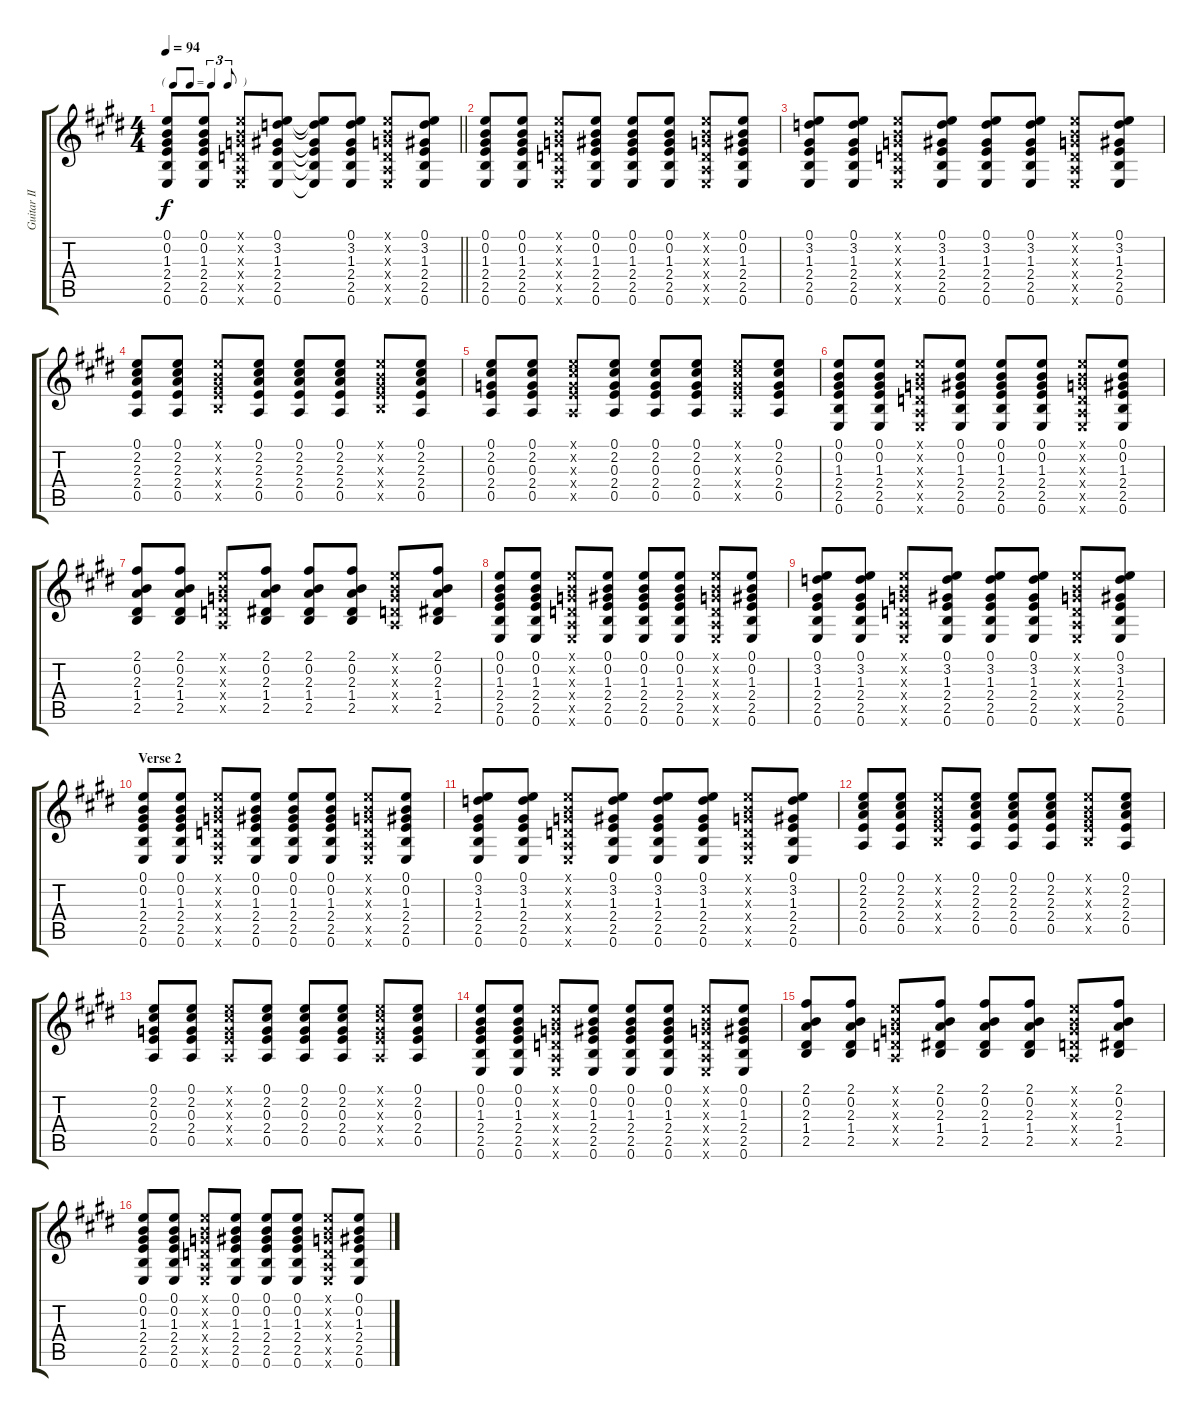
\track ("Guitar II [Andy]" "Guitar II ") {instrument acousticguitarnylon}
\staff {score tabs}
\tuning (E4 B3 G3 D3 A2 E2) {hide}
\ts (4 4)
\tf triplet8th
\tempo 94
\clef g2
\barLineRight lightlight
\ks e
(0.1 0.2 1.3 2.4 2.5 0.6).8{dy f} (0.1 0.2 1.3 2.4 2.5 0.6).8 (0.1{x} 0.2{x} 0.3{x} 0.4{x} 0.5{x} 0.6{x}).8 (0.1 3.2 1.3 2.4 2.5 0.6).8 (0.1{t} 3.2{t} 1.3{t} 2.4{t} 2.5{t} 0.6{t}).8 (0.1 3.2 1.3 2.4 2.5 0.6).8 (0.1{x} 0.2{x} 0.3{x} 0.4{x} 0.5{x} 0.6{x}).8 (0.1 3.2 1.3 2.4 2.5 0.6).8 |
(0.1 0.2 1.3 2.4 2.5 0.6).8 (0.1 0.2 1.3 2.4 2.5 0.6).8 (0.1{x} 0.2{x} 0.3{x} 0.4{x} 0.5{x} 0.6{x}).8 (0.1 0.2 1.3 2.4 2.5 0.6).8 (0.1 0.2 1.3 2.4 2.5 0.6).8 (0.1 0.2 1.3 2.4 2.5 0.6).8 (0.1{x} 0.2{x} 0.3{x} 0.4{x} 0.5{x} 0.6{x}).8 (0.1 0.2 1.3 2.4 2.5 0.6).8 |
(0.1 3.2 1.3 2.4 2.5 0.6).8 (0.1 3.2 1.3 2.4 2.5 0.6).8 (0.1{x} 0.2{x} 0.3{x} 0.4{x} 0.5{x} 0.6{x}).8 (0.1 3.2 1.3 2.4 2.5 0.6).8 (0.1 3.2 1.3 2.4 2.5 0.6).8 (0.1 3.2 1.3 2.4 2.5 0.6).8 (0.1{x} 0.2{x} 0.3{x} 0.4{x} 0.5{x} 0.6{x}).8 (0.1 3.2 1.3 2.4 2.5 0.6).8 |
(0.1 2.2 2.3 2.4 0.5).8 (0.1 2.2 2.3 2.4 0.5).8 (0.1{x} 0.2{x} 1.3{x} 2.4{x} 2.5{x}).8 (0.1 2.2 2.3 2.4 0.5).8 (0.1 2.2 2.3 2.4 0.5).8 (0.1 2.2 2.3 2.4 0.5).8 (0.1{x} 0.2{x} 1.3{x} 2.4{x} 2.5{x}).8 (0.1 2.2 2.3 2.4 0.5).8 |
(0.1 2.2 0.3 2.4 0.5).8 (0.1 2.2 0.3 2.4 0.5).8 (0.1{x} 2.2{x} 0.3{x} 2.4{x} 0.5{x}).8 (0.1 2.2 0.3 2.4 0.5).8 (0.1 2.2 0.3 2.4 0.5).8 (0.1 2.2 0.3 2.4 0.5).8 (0.1{x} 2.2{x} 0.3{x} 2.4{x} 0.5{x}).8 (0.1 2.2 0.3 2.4 0.5).8 |
(0.1 0.2 1.3 2.4 2.5 0.6).8 (0.1 0.2 1.3 2.4 2.5 0.6).8 (0.1{x} 0.2{x} 0.3{x} 0.4{x} 0.5{x} 0.6{x}).8 (0.1 0.2 1.3 2.4 2.5 0.6).8 (0.1 0.2 1.3 2.4 2.5 0.6).8 (0.1 0.2 1.3 2.4 2.5 0.6).8 (0.1{x} 0.2{x} 0.3{x} 0.4{x} 0.5{x} 0.6{x}).8 (0.1 0.2 1.3 2.4 2.5 0.6).8 |
(2.1 0.2 2.3 1.4 2.5).8 (2.1 0.2 2.3 1.4 2.5).8 (0.1{x} 0.2{x} 0.3{x} 0.4{x} 0.5{x}).8 (2.1 0.2 2.3 1.4 2.5).8 (2.1 0.2 2.3 1.4 2.5).8 (2.1 0.2 2.3 1.4 2.5).8 (0.1{x} 0.2{x} 0.3{x} 0.4{x} 0.5{x}).8 (2.1 0.2 2.3 1.4 2.5).8 |
(0.1 0.2 1.3 2.4 2.5 0.6).8 (0.1 0.2 1.3 2.4 2.5 0.6).8 (0.1{x} 0.2{x} 0.3{x} 0.4{x} 0.5{x} 0.6{x}).8 (0.1 0.2 1.3 2.4 2.5 0.6).8 (0.1 0.2 1.3 2.4 2.5 0.6).8 (0.1 0.2 1.3 2.4 2.5 0.6).8 (0.1{x} 0.2{x} 0.3{x} 0.4{x} 0.5{x} 0.6{x}).8 (0.1 0.2 1.3 2.4 2.5 0.6).8 |
(0.1 3.2 1.3 2.4 2.5 0.6).8 (0.1 3.2 1.3 2.4 2.5 0.6).8 (0.1{x} 0.2{x} 0.3{x} 0.4{x} 0.5{x} 0.6{x}).8 (0.1 3.2 1.3 2.4 2.5 0.6).8 (0.1 3.2 1.3 2.4 2.5 0.6).8 (0.1 3.2 1.3 2.4 2.5 0.6).8 (0.1{x} 0.2{x} 0.3{x} 0.4{x} 0.5{x} 0.6{x}).8 (0.1 3.2 1.3 2.4 2.5 0.6).8 |
\section ("" "Verse 2")
(0.1 0.2 1.3 2.4 2.5 0.6).8 (0.1 0.2 1.3 2.4 2.5 0.6).8 (0.1{x} 0.2{x} 0.3{x} 0.4{x} 0.5{x} 0.6{x}).8 (0.1 0.2 1.3 2.4 2.5 0.6).8 (0.1 0.2 1.3 2.4 2.5 0.6).8 (0.1 0.2 1.3 2.4 2.5 0.6).8 (0.1{x} 0.2{x} 0.3{x} 0.4{x} 0.5{x} 0.6{x}).8 (0.1 0.2 1.3 2.4 2.5 0.6).8 |
(0.1 3.2 1.3 2.4 2.5 0.6).8 (0.1 3.2 1.3 2.4 2.5 0.6).8 (0.1{x} 0.2{x} 0.3{x} 0.4{x} 0.5{x} 0.6{x}).8 (0.1 3.2 1.3 2.4 2.5 0.6).8 (0.1 3.2 1.3 2.4 2.5 0.6).8 (0.1 3.2 1.3 2.4 2.5 0.6).8 (0.1{x} 0.2{x} 0.3{x} 0.4{x} 0.5{x} 0.6{x}).8 (0.1 3.2 1.3 2.4 2.5 0.6).8 |
(0.1 2.2 2.3 2.4 0.5).8 (0.1 2.2 2.3 2.4 0.5).8 (0.1{x} 0.2{x} 1.3{x} 2.4{x} 2.5{x}).8 (0.1 2.2 2.3 2.4 0.5).8 (0.1 2.2 2.3 2.4 0.5).8 (0.1 2.2 2.3 2.4 0.5).8 (0.1{x} 0.2{x} 1.3{x} 2.4{x} 2.5{x}).8 (0.1 2.2 2.3 2.4 0.5).8 |
(0.1 2.2 0.3 2.4 0.5).8 (0.1 2.2 0.3 2.4 0.5).8 (0.1{x} 2.2{x} 0.3{x} 2.4{x} 0.5{x}).8 (0.1 2.2 0.3 2.4 0.5).8 (0.1 2.2 0.3 2.4 0.5).8 (0.1 2.2 0.3 2.4 0.5).8 (0.1{x} 2.2{x} 0.3{x} 2.4{x} 0.5{x}).8 (0.1 2.2 0.3 2.4 0.5).8 |
(0.1 0.2 1.3 2.4 2.5 0.6).8 (0.1 0.2 1.3 2.4 2.5 0.6).8 (0.1{x} 0.2{x} 0.3{x} 0.4{x} 0.5{x} 0.6{x}).8 (0.1 0.2 1.3 2.4 2.5 0.6).8 (0.1 0.2 1.3 2.4 2.5 0.6).8 (0.1 0.2 1.3 2.4 2.5 0.6).8 (0.1{x} 0.2{x} 0.3{x} 0.4{x} 0.5{x} 0.6{x}).8 (0.1 0.2 1.3 2.4 2.5 0.6).8 |
(2.1 0.2 2.3 1.4 2.5).8 (2.1 0.2 2.3 1.4 2.5).8 (0.1{x} 0.2{x} 0.3{x} 0.4{x} 0.5{x}).8 (2.1 0.2 2.3 1.4 2.5).8 (2.1 0.2 2.3 1.4 2.5).8 (2.1 0.2 2.3 1.4 2.5).8 (0.1{x} 0.2{x} 0.3{x} 0.4{x} 0.5{x}).8 (2.1 0.2 2.3 1.4 2.5).8 |
(0.1 0.2 1.3 2.4 2.5 0.6).8 (0.1 0.2 1.3 2.4 2.5 0.6).8 (0.1{x} 0.2{x} 0.3{x} 0.4{x} 0.5{x} 0.6{x}).8 (0.1 0.2 1.3 2.4 2.5 0.6).8 (0.1 0.2 1.3 2.4 2.5 0.6).8 (0.1 0.2 1.3 2.4 2.5 0.6).8 (0.1{x} 0.2{x} 0.3{x} 0.4{x} 0.5{x} 0.6{x}).8 (0.1 0.2 1.3 2.4 2.5 0.6).8
